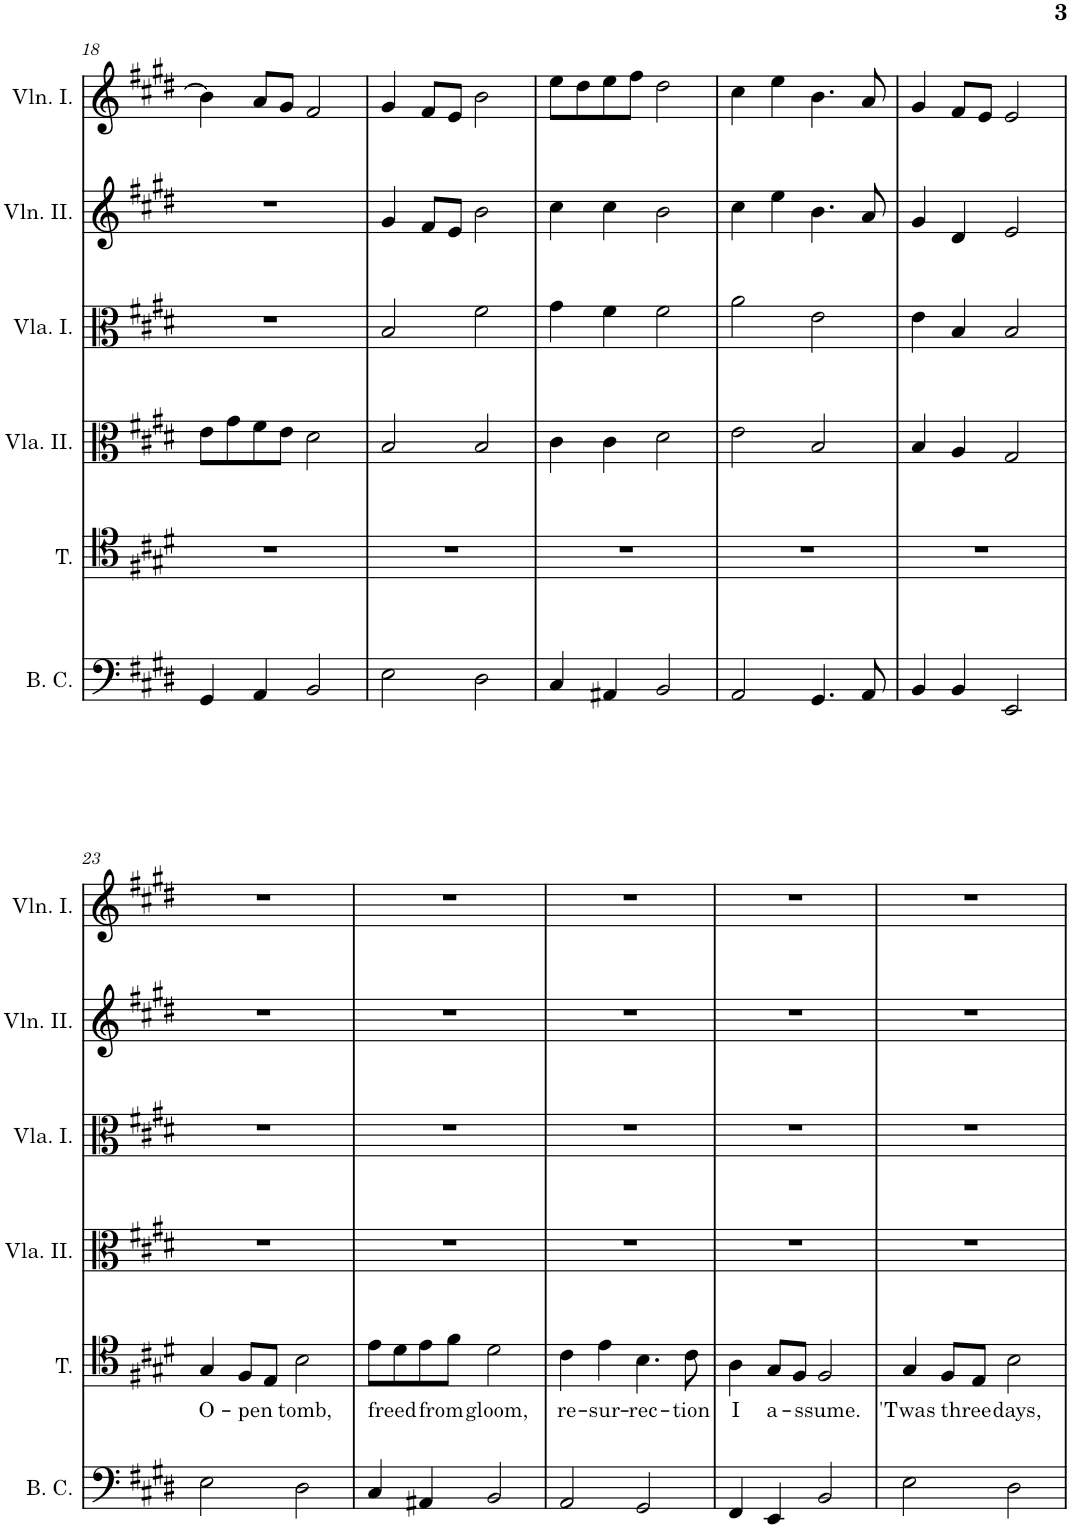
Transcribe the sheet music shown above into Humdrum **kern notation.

**kern	**kern	**text	**kern	**kern	**kern	**kern
*part6	*part5	*part5	*part4	*part3	*part2	*part1
*staff6	*staff5	*staff5	*staff4	*staff3	*staff2	*staff1
*I"Basso Continuo.	*I"Tenor.	*	*I"Viola II.	*I"Viola I.	*I"Violino II.	*I"Violino I.
*I'B. C.	*I'T.	*	*I'Vla. II.	*I'Vla. I.	*I'Vln. II.	*I'Vln. I.
!!LO:PB:g=z
*clefF4	*clefC4	*	*clefC3	*clefC3	*clefG2	*clefG2
*k[f#c#g#d#]	*k[f#c#g#d#]	*	*k[f#c#g#d#]	*k[f#c#g#d#]	*k[f#c#g#d#]	*k[f#c#g#d#]
*M4/4	*M4/4	*	*M4/4	*M4/4	*M4/4	*M4/4
=18	=18	=18	=18	=18	=18	=18
4GG#/	1r	.	8e\L	1r	1r	4b\]
.	.	.	8g#\	.	.	.
4AA/	.	.	8f#\	.	.	8a/L
.	.	.	8e\J	.	.	8g#/J
2BB/	.	.	2d#\	.	.	2f#/
=19	=19	=19	=19	=19	=19	=19
2E\	1r	.	2B/	2B/	4g#/	4g#/
.	.	.	.	.	8f#/L	8f#/L
.	.	.	.	.	8e/J	8e/J
2D#\	.	.	2B/	2f#\	2b\	2b\
=20	=20	=20	=20	=20	=20	=20
4C#/	1r	.	4c#\	4g#\	4cc#\	8ee\L
.	.	.	.	.	.	8dd#\
4AA#X/	.	.	4c#\	4f#\	4cc#\	8ee\
.	.	.	.	.	.	8ff#\J
2BB/	.	.	2d#\	2f#\	2b\	2dd#\
=21	=21	=21	=21	=21	=21	=21
2AA/	1r	.	2e\	2a\	4cc#\	4cc#\
.	.	.	.	.	4ee\	4ee\
4.GG#/	.	.	2B/	2e\	4.b\	4.b\
8AA/	.	.	.	.	8a/	8a/
=22	=22	=22	=22	=22	=22	=22
4BB/	1r	.	4B/	4e\	4g#/	4g#/
4BB/	.	.	4A/	4B/	4d#/	8f#/L
.	.	.	.	.	.	8e/J
2EE/	.	.	2G#/	2B/	2e/	2e/
!!LO:LB:g=z
=23	=23	=23	=23	=23	=23	=23
!	!	!LO:LY:b	!	!	!	!
2E\	4G#/	O-	1r	1r	1r	1r
!	!	!LO:LY:b	!	!	!	!
.	8F#/L	-pen	.	.	.	.
.	8E/J	.	.	.	.	.
!	!	!LO:LY:b	!	!	!	!
2D#\	2B\	tomb,	.	.	.	.
=24	=24	=24	=24	=24	=24	=24
!	!	!LO:LY:b	!	!	!	!
4C#/	8e\L	freed	1r	1r	1r	1r
.	8d#\	.	.	.	.	.
!	!	!LO:LY:b	!	!	!	!
4AA#X/	8e\	from	.	.	.	.
.	8f#\J	.	.	.	.	.
!	!	!LO:LY:b	!	!	!	!
2BB/	2d#\	gloom,	.	.	.	.
=25	=25	=25	=25	=25	=25	=25
!	!	!LO:LY:b	!	!	!	!
2AA/	4c#\	re-	1r	1r	1r	1r
!	!	!LO:LY:b	!	!	!	!
.	4e\	-sur-	.	.	.	.
!	!	!LO:LY:b	!	!	!	!
2GG#/	4.B\	-rec-	.	.	.	.
!	!	!LO:LY:b	!	!	!	!
.	8c#\	-tion	.	.	.	.
=26	=26	=26	=26	=26	=26	=26
!	!	!LO:LY:b	!	!	!	!
4FF#/	4A\	I	1r	1r	1r	1r
!	!	!LO:LY:b	!	!	!	!
4EE/	8G#/L	a-	.	.	.	.
.	8F#/J	.	.	.	.	.
!	!	!LO:LY:b	!	!	!	!
2BB/	2F#/	-ssume.	.	.	.	.
=27	=27	=27	=27	=27	=27	=27
!	!	!LO:LY:b	!	!	!	!
2E\	4G#/	'Twas	1r	1r	1r	1r
!	!	!LO:LY:b	!	!	!	!
.	8F#/L	three	.	.	.	.
.	8E/J	.	.	.	.	.
!	!	!LO:LY:b	!	!	!	!
2D#\	2B\	days,	.	.	.	.
=	=	=	=	=	=	=
*-	*-	*-	*-	*-	*-	*-
